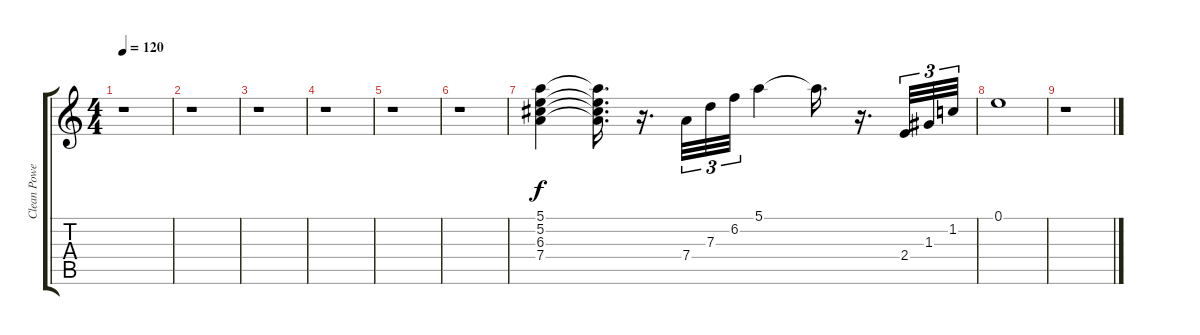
\track ("Clean Power" "Clean Powe") {instrument electricguitarclean}
\staff {score tabs}
\tuning (E4 B3 G3 D3 A2 E2) {hide}
\ts (4 4)
\tempo 120
\clef g2
\ks c
r.1{dy f} |
r.1 |
r.1 |
r.1 |
r.1 |
r.1 |
(5.1 5.2 6.3 7.4).4 (5.1{t} 5.2{t} 6.3{t} 7.4{t}).16{d} r.16{d} 7.4.32{tu (3 2)} 7.3.32{tu (3 2)} 6.2.32{tu (3 2)} 5.1.4 5.1{t}.16{d} r.16{d} 2.4.32{tu (3 2)} 1.3.32{tu (3 2)} 1.2.32{tu (3 2)} |
0.1.1 |
r.1
